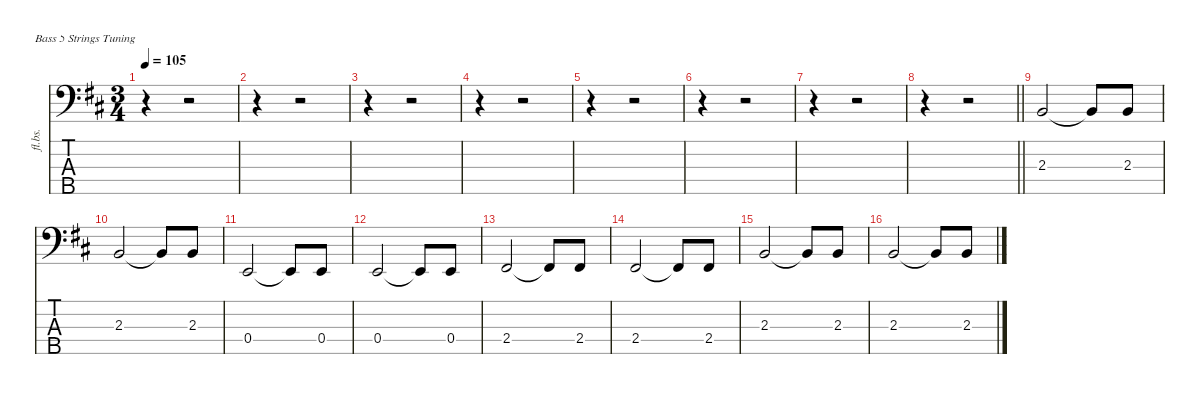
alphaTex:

\defaultSystemsLayout 4
\hideDynamics
\bracketExtendMode nobrackets
\track ("Bass" "fl.bs.") {instrument fretlessbass}
\staff {score tabs}
\tuning (G2 D2 A1 E1 B0)
\ts (3 4)
\tempo 105
\clef f4
\ks bminor
r.4{dy f} r.2 |
r.4 r.2 |
r.4 r.2 |
r.4 r.2 |
r.4 r.2 |
r.4 r.2 |
r.4 r.2 |
\barLineRight lightlight
r.4 r.2 |
\section ("" "")
2.3{acc forcenatural}.2 2.3{t acc forcenatural}.8 2.3{acc forcenatural}.8 |
2.3{acc forcenatural}.2 2.3{t acc forcenatural}.8 2.3{acc forcenatural}.8 |
0.4{acc forcenatural}.2 0.4{t acc forcenatural}.8 0.4{acc forcenatural}.8 |
0.4{acc forcenatural}.2 0.4{t acc forcenatural}.8 0.4{acc forcenatural}.8 |
2.4{acc #}.2 2.4{t acc #}.8 2.4{acc #}.8 |
2.4{acc #}.2 2.4{t acc #}.8 2.4{acc #}.8 |
2.3{acc forcenatural}.2 2.3{t acc forcenatural}.8 2.3{acc forcenatural}.8 |
2.3{acc forcenatural}.2 2.3{t acc forcenatural}.8 2.3{acc forcenatural}.8
